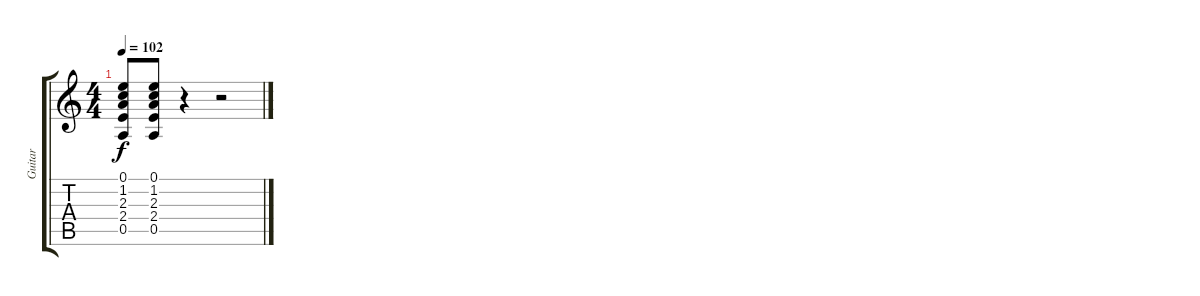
\track ("Guitar" "Guitar") {instrument distortionguitar}
\staff {score tabs}
\tuning (E4 B3 G3 D3 A2 E2) {hide}
\ts (4 4)
\tempo 102
\clef g2
\ks c
(0.1 1.2 2.3 2.4 0.5).8{dy f} (0.1 1.2 2.3 2.4 0.5).8 r.4 r.2
